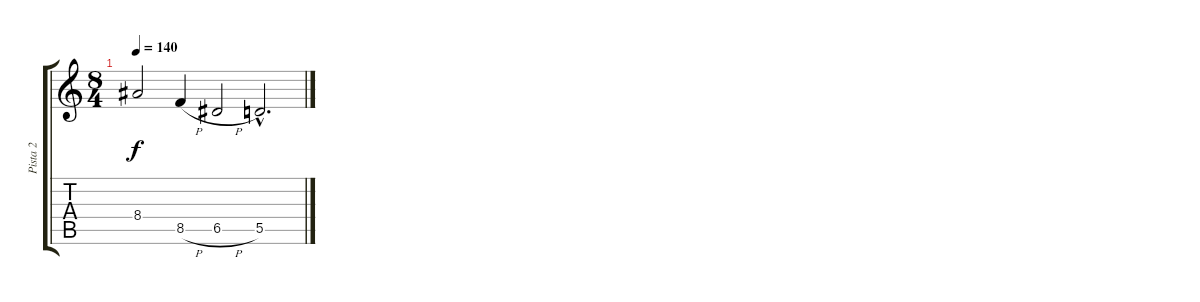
\track ("Pista 2" "Pista 2") {instrument electricguitarjazz}
\staff {score tabs}
\tuning (E4 B3 G3 D3 A2 E2) {hide}
\ts (8 4)
\tempo 140
\clef g2
\ks c
8.4.2{dy f volume 0} 8.5{h}.4 6.5{h}.2 5.5{hac}.2{d}
